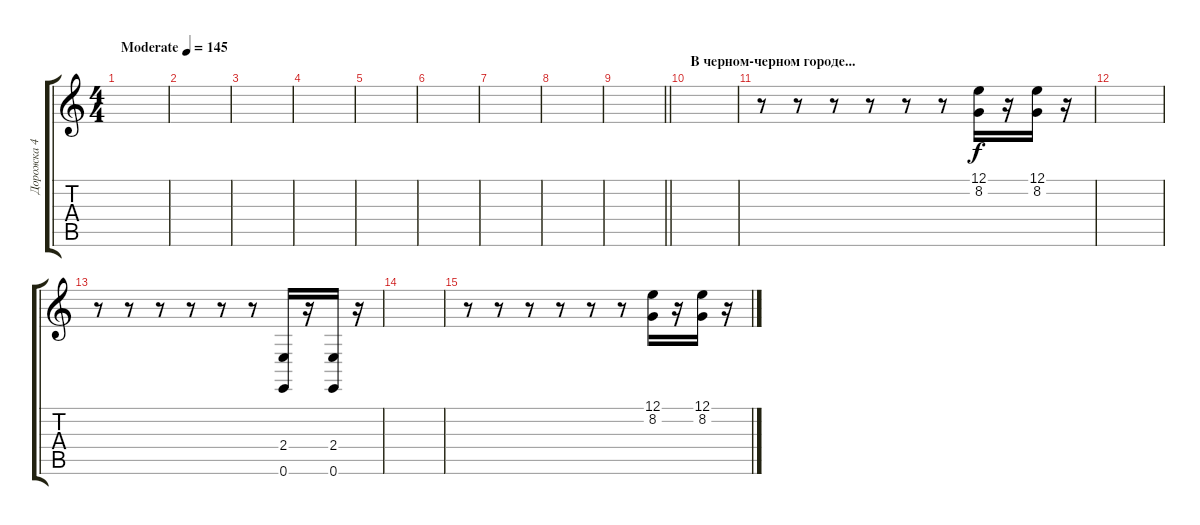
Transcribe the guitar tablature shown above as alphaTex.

\track ("Дорожка 4" "Дорожка 4") {instrument trumpet}
\staff {score tabs}
\tuning (E4 B3 G3 D3 A2 E2) {hide}
\ts (4 4)
\tempo (145 "Moderate")
\clef g2
\ks c
|
|
|
|
|
|
|
|
\barLineRight lightlight
|
\section ("" "В черном-черном городе...")
|
r.8 r.8 r.8 r.8 r.8 r.8 (12.1 8.2).16 r.16 (12.1 8.2).16 r.16 |
|
r.8 r.8 r.8 r.8 r.8 r.8 (2.4 0.6).16 r.16 (2.4 0.6).16 r.16 |
|
r.8 r.8 r.8 r.8 r.8 r.8 (12.1 8.2).16 r.16 (12.1 8.2).16 r.16
